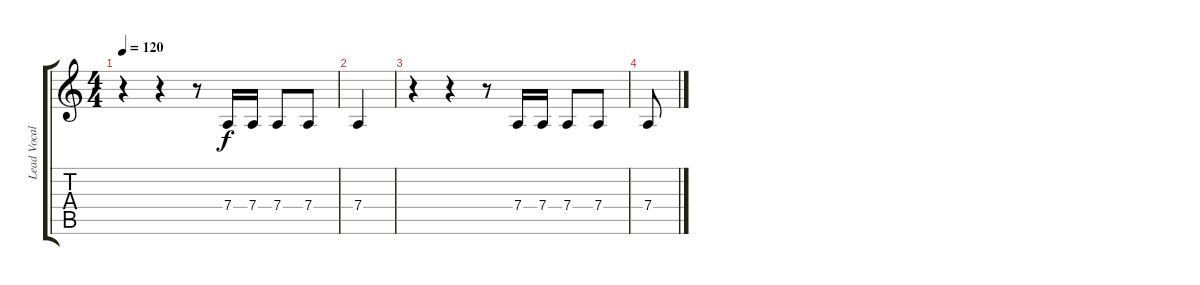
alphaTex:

\track ("Lead Vocal" "Lead Vocal") {instrument clarinet}
\staff {score tabs}
\tuning (E4 B3 G3 D3 A2 E2) {hide}
\ts (4 4)
\tempo 120
\clef g2
\ks c
r.4{dy f} r.4 r.8 7.4.16 7.4.16 7.4.8 7.4.8 |
7.4.4 |
r.4 r.4 r.8 7.4.16 7.4.16 7.4.8 7.4.8 |
7.4.8
